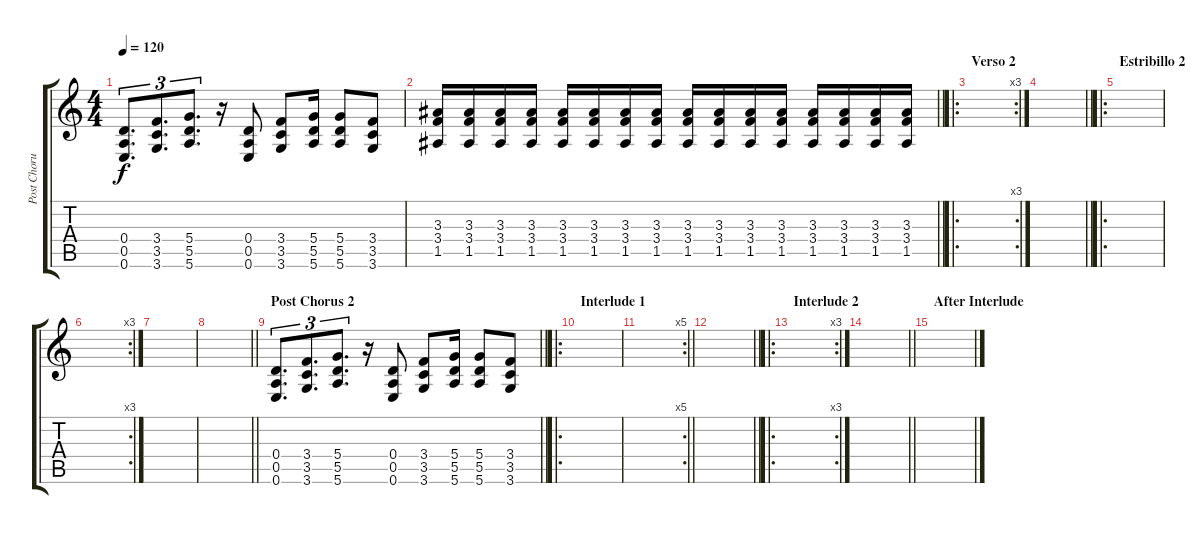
\track ("Post Chorus" "Post Choru") {instrument overdrivenguitar}
\staff {score tabs}
\tuning (E4 B3 G3 D3 A2 E2) {hide}
\ts (4 4)
\tempo 120
\clef g2
\ks c
(0.4 0.5 0.6).8{d tu (3 2) dy f} (3.4 3.5 3.6).8{d tu (3 2)} (5.4 5.5 5.6).8{d tu (3 2)} r.16 (0.4 0.5 0.6).8 (3.4 3.5 3.6).8 (5.4 5.5 5.6).16 (5.4 5.5 5.6).8 (3.4 3.5 3.6).8 |
\barLineRight lightlight
(3.3 3.4 1.5).16 (3.3 3.4 1.5).16 (3.3 3.4 1.5).16 (3.3 3.4 1.5).16 (3.3 3.4 1.5).16 (3.3 3.4 1.5).16 (3.3 3.4 1.5).16 (3.3 3.4 1.5).16 (3.3 3.4 1.5).16 (3.3 3.4 1.5).16 (3.3 3.4 1.5).16 (3.3 3.4 1.5).16 (3.3 3.4 1.5).16 (3.3 3.4 1.5).16 (3.3 3.4 1.5).16 (3.3 3.4 1.5).16 |
\ro
\rc 3
\section ("" "Verso 2")
|
\barLineRight lightlight
|
\ro
\section ("" "Estribillo 2")
|
\rc 3
|
|
\barLineRight lightlight
|
\section ("" "Post Chorus 2")
\barLineRight lightlight
(0.4 0.5 0.6).8{d tu (3 2)} (3.4 3.5 3.6).8{d tu (3 2)} (5.4 5.5 5.6).8{d tu (3 2)} r.16 (0.4 0.5 0.6).8 (3.4 3.5 3.6).8 (5.4 5.5 5.6).16 (5.4 5.5 5.6).8 (3.4 3.5 3.6).8 |
\ro
\section ("" "Interlude 1")
|
\rc 5
\barLineRight lightlight
|
\barLineRight lightlight
|
\ro
\rc 3
\section ("" "Interlude 2")
|
\barLineRight lightlight
|
\section ("" "After Interlude")
